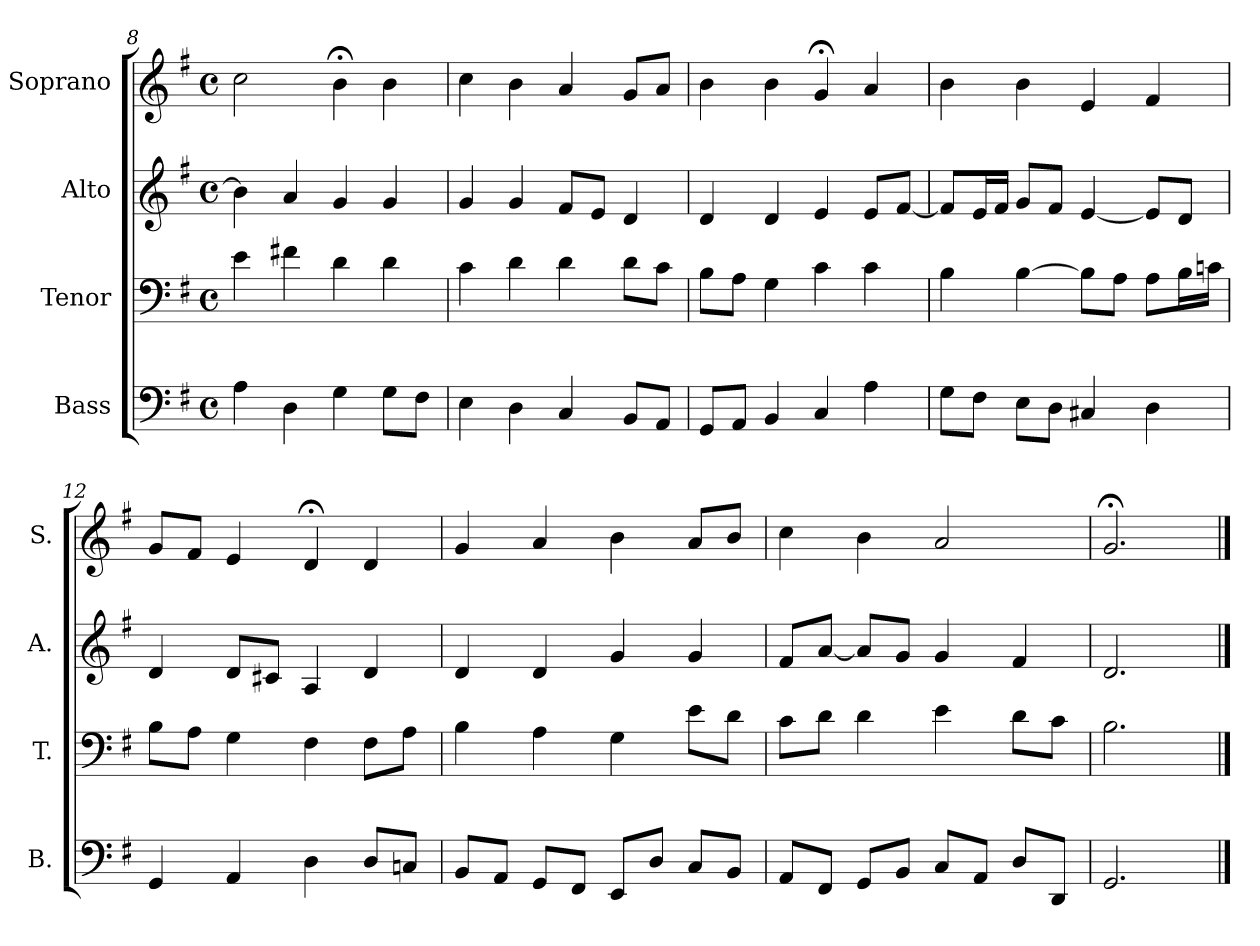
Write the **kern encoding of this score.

**kern	**kern	**kern	**kern
*part4	*part3	*part2	*part1
*staff4	*staff3	*staff2	*staff1
*I"Bass	*I"Tenor	*I"Alto	*I"Soprano
*I'B.	*I'T.	*I'A.	*I'S.
*clefF4	*clefF4	*clefG2	*clefG2
*k[f#]	*k[f#]	*k[f#]	*k[f#]
*G:	*G:	*G:	*G:
*M4/4	*M4/4	*M4/4	*M4/4
*met(c)	*met(c)	*met(c)	*met(c)
=8	=8	=8	=8
4A\	4e\	4b\]	2cc\
4D\	4f#X\	4a/	.
4G\	4d\	4g/	4b;<\
8G\L	4d\	4g/	4b\
8F#\J	.	.	.
=9	=9	=9	=9
4E\	4c\	4g/	4cc\
4D\	4d\	4g/	4b\
4C/	4d\	8f#/L	4a/
.	.	8e/J	.
8BB/L	8d\L	4d/	8g/L
8AA/J	8c\J	.	8a/J
=10	=10	=10	=10
8GG/L	8B\L	4d/	4b\
8AA/J	8A\J	.	.
4BB/	4G\	4d/	4b\
4C/	4c\	4e/	4g;</
4A\	4c\	8e/L	4a/
.	.	[8f#/J	.
!!LO:LB:g=z
=11	=11	=11	=11
8G\L	4B\	8f#/L]	4b\
8F#\J	.	16e/L	.
.	.	16f#/JJ	.
8E\L	[4B\	8g/L	4b\
8D\J	.	8f#/J	.
4C#X/	8B\L]	[4e/	4e/
.	8A\J	.	.
4D\	8A\L	8e/L]	4f#/
.	16B\L	8d/J	.
.	16cn\JJ	.	.
=12	=12	=12	=12
4GG/	8B\L	4d/	8g/L
.	8A\J	.	8f#/J
4AA/	4G\	8d/L	4e/
.	.	8c#X/J	.
4D\	4F#\	4A/	4d;</
8D/L	8F#\L	4d/	4d/
8Cn/J	8A\J	.	.
=13	=13	=13	=13
8BB/L	4B\	4d/	4g/
8AA/J	.	.	.
8GG/L	4A\	4d/	4a/
8FF#/J	.	.	.
8EE/L	4G\	4g/	4b\
8D/J	.	.	.
8C/L	8e\L	4g/	8a/L
8BB/J	8d\J	.	8b/J
=14	=14	=14	=14
8AA/L	8c\L	8f#/L	4cc\
8FF#/J	8d\J	[8a/J	.
8GG/L	4d\	8a/L]	4b\
8BB/J	.	8g/J	.
8C/L	4e\	4g/	2a/
8AA/J	.	.	.
8D/L	8d\L	4f#/	.
8DD/J	8c\J	.	.
=15	=15	=15	=15
2.GG/	2.B\	2.d/	2.g;</
==	==	==	==
*-	*-	*-	*-
